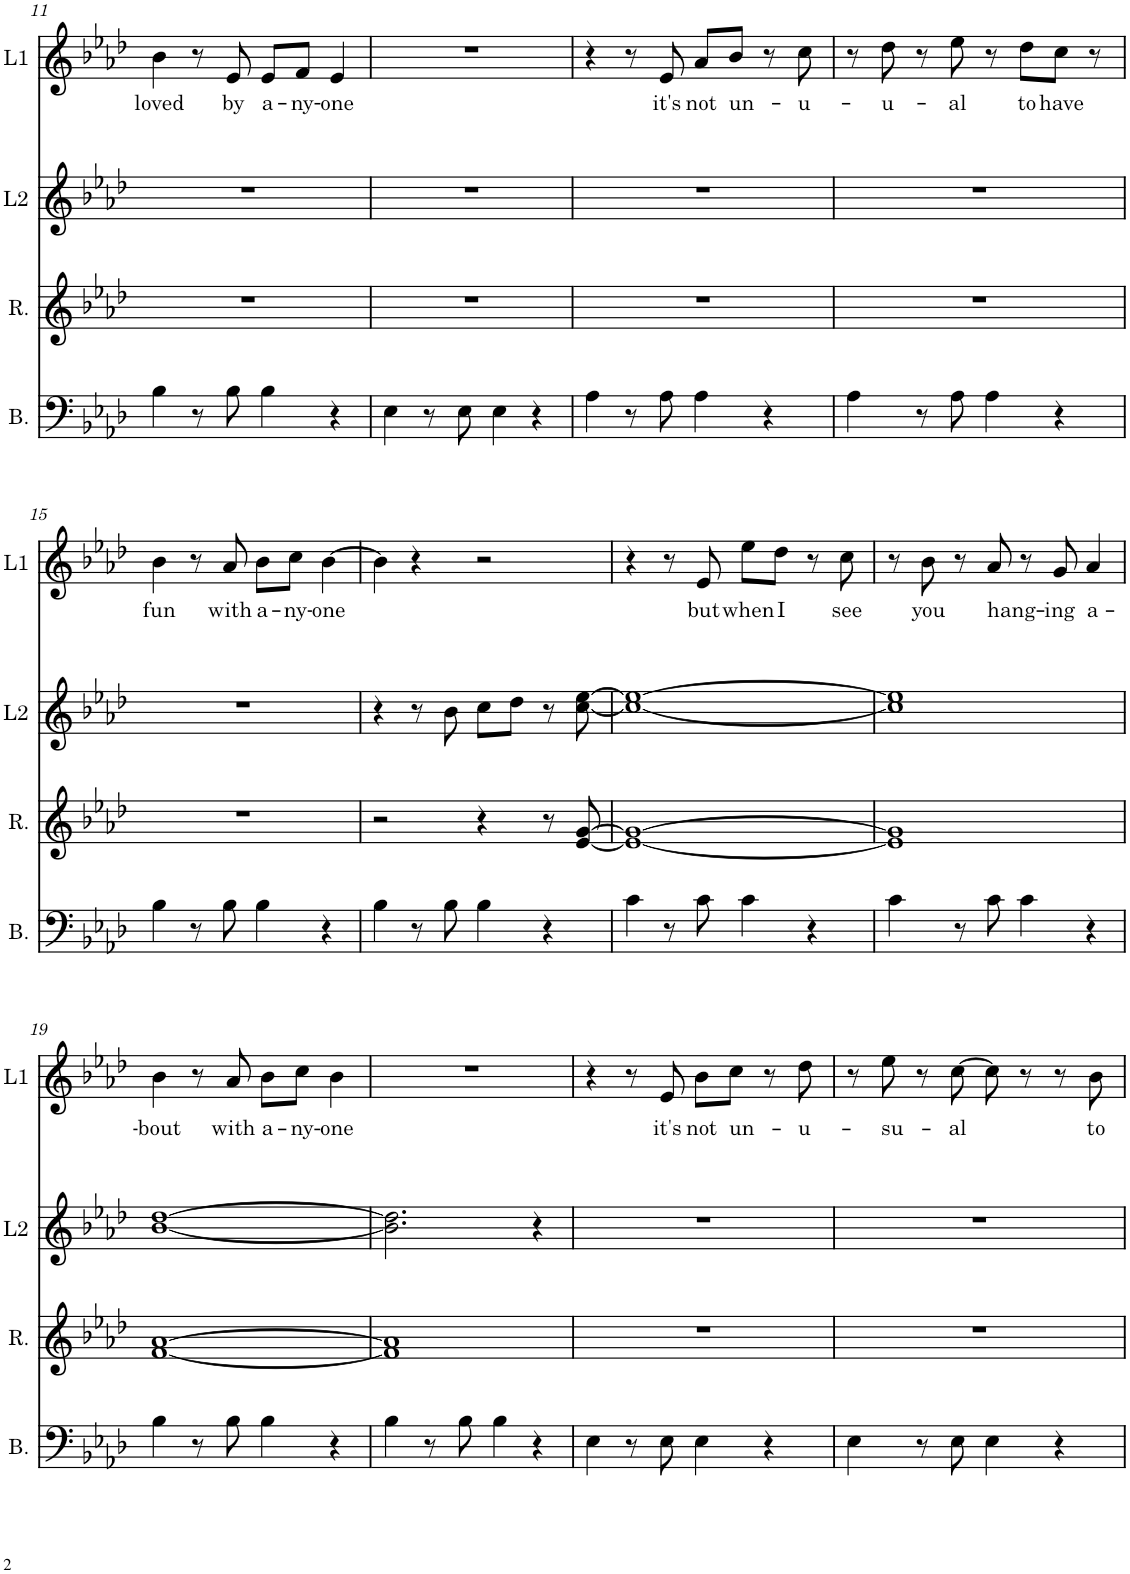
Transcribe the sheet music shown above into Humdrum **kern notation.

**kern	**kern	**kern	**kern	**text
*part4	*part3	*part2	*part1	*part1
*staff4	*staff3	*staff2	*staff1	*staff1
*I"Bass	*I"Riff	*I"Lead 2	*I"Lead 1	*
*I'B.	*I'R.	*I'L2	*I'L1	*
!!LO:PB:g=z
*clefF4	*clefG2	*clefG2	*clefG2	*
*Trd12c21	*Trd5c9	*Trd1c2	*Trd1c2	*
*k[b-e-a-d-]	*k[b-e-a-d-]	*k[b-e-a-d-]	*k[b-e-a-d-]	*
*M4/4	*M4/4	*M4/4	*M4/4	*
=11	=11	=11	=11	=11
!	!	!	!	!LO:LY:b
4B-\	1r	1r	4b-\	loved
8r	.	.	8r	.
!	!	!	!	!LO:LY:b
8B-\	.	.	8e-/	by
!	!	!	!	!LO:LY:b
4B-\	.	.	8e-/L	a-
!	!	!	!	!LO:LY:b
.	.	.	8f/J	-ny-
!	!	!	!	!LO:LY:b
4r	.	.	4e-/	-one
=12	=12	=12	=12	=12
4E-\	1r	1r	1r	.
8r	.	.	.	.
8E-\	.	.	.	.
4E-\	.	.	.	.
4r	.	.	.	.
=13	=13	=13	=13	=13
4A-\	1r	1r	4r	.
8r	.	.	8r	.
!	!	!	!	!LO:LY:b
8A-\	.	.	8e-/	it's
!	!	!	!	!LO:LY:b
4A-\	.	.	8a-/L	not
!	!	!	!	!LO:LY:b
.	.	.	8b-/J	un-
4r	.	.	8r	.
!	!	!	!	!LO:LY:b
.	.	.	8cc\	-u-
=14	=14	=14	=14	=14
4A-\	1r	1r	8r	.
!	!	!	!	!LO:LY:b
.	.	.	8dd-\	-u-
8r	.	.	8r	.
!	!	!	!	!LO:LY:b
8A-\	.	.	8ee-\	al
4A-\	.	.	8r	.
!	!	!	!	!LO:LY:b
.	.	.	8dd-\L	to
!	!	!	!	!LO:LY:b
4r	.	.	8cc\J	have
.	.	.	8r	.
!!LO:LB:g=z
=15	=15	=15	=15	=15
!	!	!	!	!LO:LY:b
4B-\	1r	1r	4b-\	fun
8r	.	.	8r	.
!	!	!	!	!LO:LY:b
8B-\	.	.	8a-/	with
!	!	!	!	!LO:LY:b
4B-\	.	.	8b-\L	a-
!	!	!	!	!LO:LY:b
.	.	.	8cc\J	-ny-
!	!	!	!	!LO:LY:b
4r	.	.	[4b-\	-one
=16	=16	=16	=16	=16
4B-\	2r	4r	4b-\]	.
8r	.	8r	4r	.
8B-\	.	8b-\	.	.
4B-\	4r	8cc\L	2r	.
.	.	8dd-\J	.	.
4r	8r	8r	.	.
.	[8e-/ [8g/	[8cc\ [8ee-\	.	.
=17	=17	=17	=17	=17
4c\	1e-_ 1g_	1cc_ 1ee-_	4r	.
8r	.	.	8r	.
!	!	!	!	!LO:LY:b
8c\	.	.	8e-/	but
!	!	!	!	!LO:LY:b
4c\	.	.	8ee-\L	when
!	!	!	!	!LO:LY:b
.	.	.	8dd-\J	I
4r	.	.	8r	.
!	!	!	!	!LO:LY:b
.	.	.	8cc\	see
=18	=18	=18	=18	=18
4c\	1e-] 1g]	1cc] 1ee-]	8r	.
!	!	!	!	!LO:LY:b
.	.	.	8b-\	you
8r	.	.	8r	.
!	!	!	!	!LO:LY:b
8c\	.	.	8a-/	hang-
4c\	.	.	8r	.
!	!	!	!	!LO:LY:b
.	.	.	8g/	-ing
!	!	!	!	!LO:LY:b
4r	.	.	4a-/	a-
!!LO:LB:g=z
=19	=19	=19	=19	=19
!	!	!	!	!LO:LY:b
4B-\	[1f [1a-	[1b- [1dd-	4b-\	-bout
8r	.	.	8r	.
!	!	!	!	!LO:LY:b
8B-\	.	.	8a-/	with
!	!	!	!	!LO:LY:b
4B-\	.	.	8b-\L	a-
!	!	!	!	!LO:LY:b
.	.	.	8cc\J	-ny-
!	!	!	!	!LO:LY:b
4r	.	.	4b-\	-one
=20	=20	=20	=20	=20
4B-\	1f] 1a-]	2.b-\] 2.dd-\]	1r	.
8r	.	.	.	.
8B-\	.	.	.	.
4B-\	.	.	.	.
4r	.	4r	.	.
=21	=21	=21	=21	=21
4E-\	1r	1r	4r	.
8r	.	.	8r	.
!	!	!	!	!LO:LY:b
8E-\	.	.	8e-/	it's
!	!	!	!	!LO:LY:b
4E-\	.	.	8b-\L	not
!	!	!	!	!LO:LY:b
.	.	.	8cc\J	un-
4r	.	.	8r	.
!	!	!	!	!LO:LY:b
.	.	.	8dd-\	-u-
=22	=22	=22	=22	=22
4E-\	1r	1r	8r	.
!	!	!	!	!LO:LY:b
.	.	.	8ee-\	-su-
8r	.	.	8r	.
!	!	!	!	!LO:LY:b
8E-\	.	.	[8cc\	-al
4E-\	.	.	8cc\]	.
.	.	.	8r	.
4r	.	.	8r	.
!	!	!	!	!LO:LY:b
.	.	.	8b-\	to
=	=	=	=	=
*-	*-	*-	*-	*-
